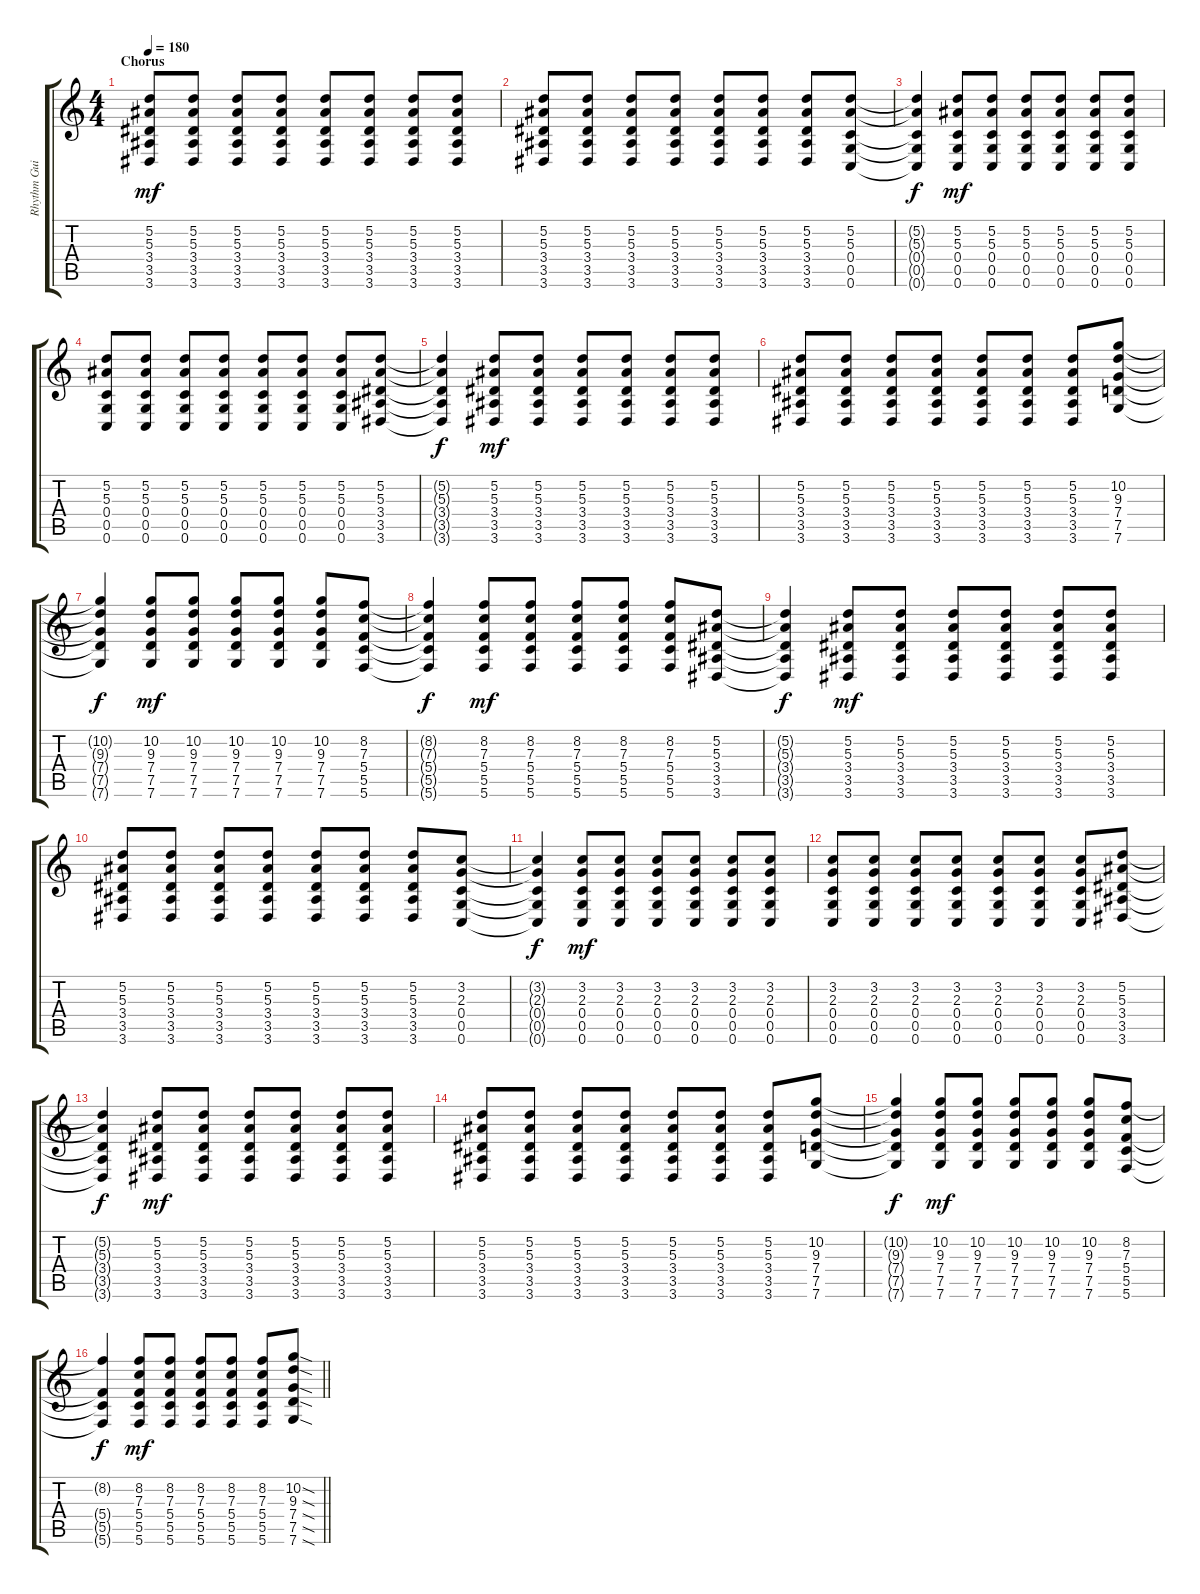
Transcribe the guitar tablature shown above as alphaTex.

\track ("Rhythm Guitar" "Rhythm Gui") {solo instrument distortionguitar}
\staff {score tabs}
\tuning (D4 A3 F3 C3 G2 C2) {hide}
\ts (4 4)
\section ("" "Chorus")
\tempo 180
\clef g2
\ks c
(5.2 5.3 3.4 3.5 3.6).8{dy mf} (5.2 5.3 3.4 3.5 3.6).8 (5.2 5.3 3.4 3.5 3.6).8 (5.2 5.3 3.4 3.5 3.6).8 (5.2 5.3 3.4 3.5 3.6).8 (5.2 5.3 3.4 3.5 3.6).8 (5.2 5.3 3.4 3.5 3.6).8 (5.2 5.3 3.4 3.5 3.6).8 |
(5.2 5.3 3.4 3.5 3.6).8 (5.2 5.3 3.4 3.5 3.6).8 (5.2 5.3 3.4 3.5 3.6).8 (5.2 5.3 3.4 3.5 3.6).8 (5.2 5.3 3.4 3.5 3.6).8 (5.2 5.3 3.4 3.5 3.6).8 (5.2 5.3 3.4 3.5 3.6).8 (5.2 5.3 0.4 0.5 0.6).8 |
(5.2{t} 5.3{t} 0.4{t} 0.5{t} 0.6{t}).4{dy f} (5.2 5.3 0.4 0.5 0.6).8{dy mf} (5.2 5.3 0.4 0.5 0.6).8 (5.2 5.3 0.4 0.5 0.6).8 (5.2 5.3 0.4 0.5 0.6).8 (5.2 5.3 0.4 0.5 0.6).8 (5.2 5.3 0.4 0.5 0.6).8 |
(5.2 5.3 0.4 0.5 0.6).8 (5.2 5.3 0.4 0.5 0.6).8 (5.2 5.3 0.4 0.5 0.6).8 (5.2 5.3 0.4 0.5 0.6).8 (5.2 5.3 0.4 0.5 0.6).8 (5.2 5.3 0.4 0.5 0.6).8 (5.2 5.3 0.4 0.5 0.6).8 (5.2 5.3 3.4 3.5 3.6).8 |
(5.2{t} 5.3{t} 3.4{t} 3.5{t} 3.6{t}).4{dy f} (5.2 5.3 3.4 3.5 3.6).8{dy mf} (5.2 5.3 3.4 3.5 3.6).8 (5.2 5.3 3.4 3.5 3.6).8 (5.2 5.3 3.4 3.5 3.6).8 (5.2 5.3 3.4 3.5 3.6).8 (5.2 5.3 3.4 3.5 3.6).8 |
(5.2 5.3 3.4 3.5 3.6).8 (5.2 5.3 3.4 3.5 3.6).8 (5.2 5.3 3.4 3.5 3.6).8 (5.2 5.3 3.4 3.5 3.6).8 (5.2 5.3 3.4 3.5 3.6).8 (5.2 5.3 3.4 3.5 3.6).8 (5.2 5.3 3.4 3.5 3.6).8 (10.2 9.3 7.4 7.5 7.6).8 |
(10.2{t} 9.3{t} 7.4{t} 7.5{t} 7.6{t}).4{dy f} (10.2 9.3 7.4 7.5 7.6).8{dy mf} (10.2 9.3 7.4 7.5 7.6).8 (10.2 9.3 7.4 7.5 7.6).8 (10.2 9.3 7.4 7.5 7.6).8 (10.2 9.3 7.4 7.5 7.6).8 (8.2 7.3 5.4 5.5 5.6).8 |
(8.2{t} 7.3{t} 5.4{t} 5.5{t} 5.6{t}).4{dy f} (8.2 7.3 5.4 5.5 5.6).8{dy mf} (8.2 7.3 5.4 5.5 5.6).8 (8.2 7.3 5.4 5.5 5.6).8 (8.2 7.3 5.4 5.5 5.6).8 (8.2 7.3 5.4 5.5 5.6).8 (5.2 5.3 3.4 3.5 3.6).8 |
(5.2{t} 5.3{t} 3.4{t} 3.5{t} 3.6{t}).4{dy f} (5.2 5.3 3.4 3.5 3.6).8{dy mf} (5.2 5.3 3.4 3.5 3.6).8 (5.2 5.3 3.4 3.5 3.6).8 (5.2 5.3 3.4 3.5 3.6).8 (5.2 5.3 3.4 3.5 3.6).8 (5.2 5.3 3.4 3.5 3.6).8 |
(5.2 5.3 3.4 3.5 3.6).8 (5.2 5.3 3.4 3.5 3.6).8 (5.2 5.3 3.4 3.5 3.6).8 (5.2 5.3 3.4 3.5 3.6).8 (5.2 5.3 3.4 3.5 3.6).8 (5.2 5.3 3.4 3.5 3.6).8 (5.2 5.3 3.4 3.5 3.6).8 (3.2 2.3 0.4 0.5 0.6).8 |
(3.2{t} 2.3{t} 0.4{t} 0.5{t} 0.6{t}).4{dy f} (3.2 2.3 0.4 0.5 0.6).8{dy mf} (3.2 2.3 0.4 0.5 0.6).8 (3.2 2.3 0.4 0.5 0.6).8 (3.2 2.3 0.4 0.5 0.6).8 (3.2 2.3 0.4 0.5 0.6).8 (3.2 2.3 0.4 0.5 0.6).8 |
(3.2 2.3 0.4 0.5 0.6).8 (3.2 2.3 0.4 0.5 0.6).8 (3.2 2.3 0.4 0.5 0.6).8 (3.2 2.3 0.4 0.5 0.6).8 (3.2 2.3 0.4 0.5 0.6).8 (3.2 2.3 0.4 0.5 0.6).8 (3.2 2.3 0.4 0.5 0.6).8 (5.2 5.3 3.4 3.5 3.6).8 |
(5.2{t} 5.3{t} 3.4{t} 3.5{t} 3.6{t}).4{dy f} (5.2 5.3 3.4 3.5 3.6).8{dy mf} (5.2 5.3 3.4 3.5 3.6).8 (5.2 5.3 3.4 3.5 3.6).8 (5.2 5.3 3.4 3.5 3.6).8 (5.2 5.3 3.4 3.5 3.6).8 (5.2 5.3 3.4 3.5 3.6).8 |
(5.2 5.3 3.4 3.5 3.6).8 (5.2 5.3 3.4 3.5 3.6).8 (5.2 5.3 3.4 3.5 3.6).8 (5.2 5.3 3.4 3.5 3.6).8 (5.2 5.3 3.4 3.5 3.6).8 (5.2 5.3 3.4 3.5 3.6).8 (5.2 5.3 3.4 3.5 3.6).8 (10.2 9.3 7.4 7.5 7.6).8 |
(10.2{t} 9.3{t} 7.4{t} 7.5{t} 7.6{t}).4{dy f} (10.2 9.3 7.4 7.5 7.6).8{dy mf} (10.2 9.3 7.4 7.5 7.6).8 (10.2 9.3 7.4 7.5 7.6).8 (10.2 9.3 7.4 7.5 7.6).8 (10.2 9.3 7.4 7.5 7.6).8 (8.2 7.3 5.4 5.5 5.6).8 |
\barLineRight lightlight
(8.2{t} 5.4{t} 5.5{t} 5.6{t}).4{dy f} (8.2 7.3 5.4 5.5 5.6).8{dy mf} (8.2 7.3 5.4 5.5 5.6).8 (8.2 7.3 5.4 5.5 5.6).8 (8.2 7.3 5.4 5.5 5.6).8 (8.2 7.3 5.4 5.5 5.6).8 (10.2{sod} 9.3{sod} 7.4{sod} 7.5{sod} 7.6{sod}).8
